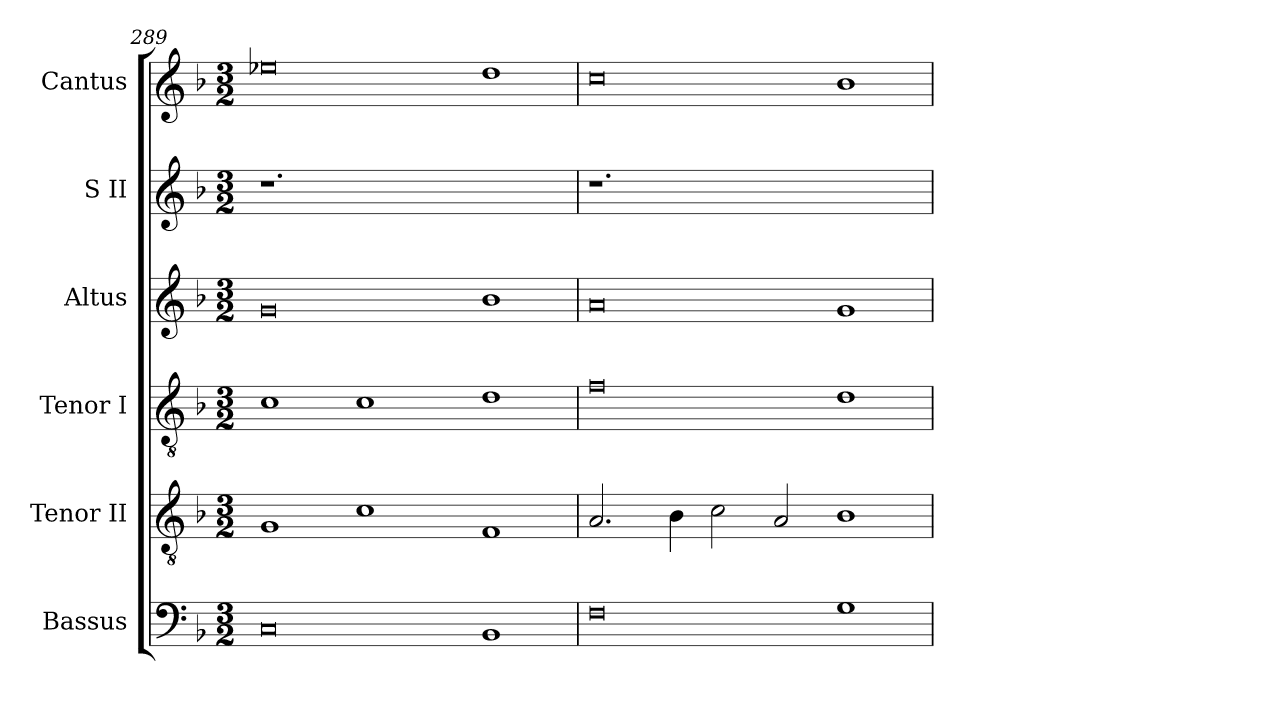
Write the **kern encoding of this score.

**kern	**kern	**kern	**kern	**kern	**kern
*part6	*part5	*part4	*part3	*part2	*part1
*staff6	*staff5	*staff4	*staff3	*staff2	*staff1
*I"Bassus	*I"Tenor II	*I"Tenor I	*I"Altus	*I"S II	*I"Cantus
*I'B	*I'T II	*I'T I	*I'A	*	*
*clefF4	*clefGv2	*clefGv2	*clefG2	*clefG2	*clefG2
*k[b-]	*k[b-]	*k[b-]	*k[b-]	*k[b-]	*k[b-]
*F:	*F:	*F:	*F:	*F:	*F:
*M3/2	*M3/2	*M3/2	*M3/2	*M3/2	*M3/2
=289	=289	=289	=289	=289	=289
0C	1G	1c	0g	1.r	0ee-
.	1c	1c	.	.	.
.	.	.	.	1.ryy	.
1BB-	1F	1d	1b-	.	1dd
=290	=290	=290	=290	=290	=290
0F	2.A/	0f	0a	1.r	0cc
.	4B-\	.	.	.	.
.	2c\	.	.	.	.
.	2A/	.	.	1.ryy	.
1G	1B-	1d	1g	.	1b-
=	=	=	=	=	=
*-	*-	*-	*-	*-	*-
